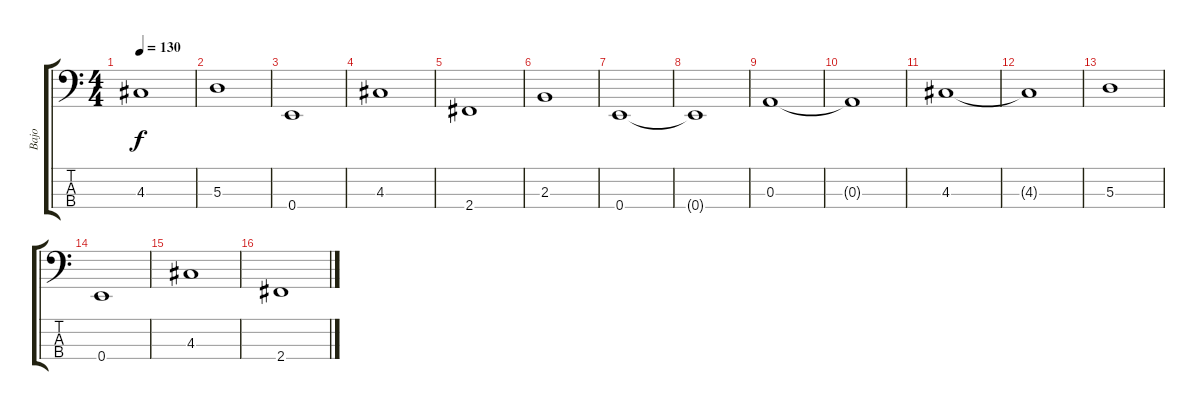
\track ("Bajo" "Bajo") {instrument acousticbass}
\staff {score tabs}
\tuning (G2 D2 A1 E1) {hide}
\ts (4 4)
\tempo 130
\clef f4
\ks c
4.3{t}.1{dy f} |
5.3.1 |
0.4.1 |
4.3.1 |
2.4.1 |
2.3.1 |
0.4.1 |
0.4{t}.1 |
0.3.1 |
0.3{t}.1 |
4.3.1 |
4.3{t}.1 |
5.3.1 |
0.4.1 |
4.3.1 |
2.4.1
